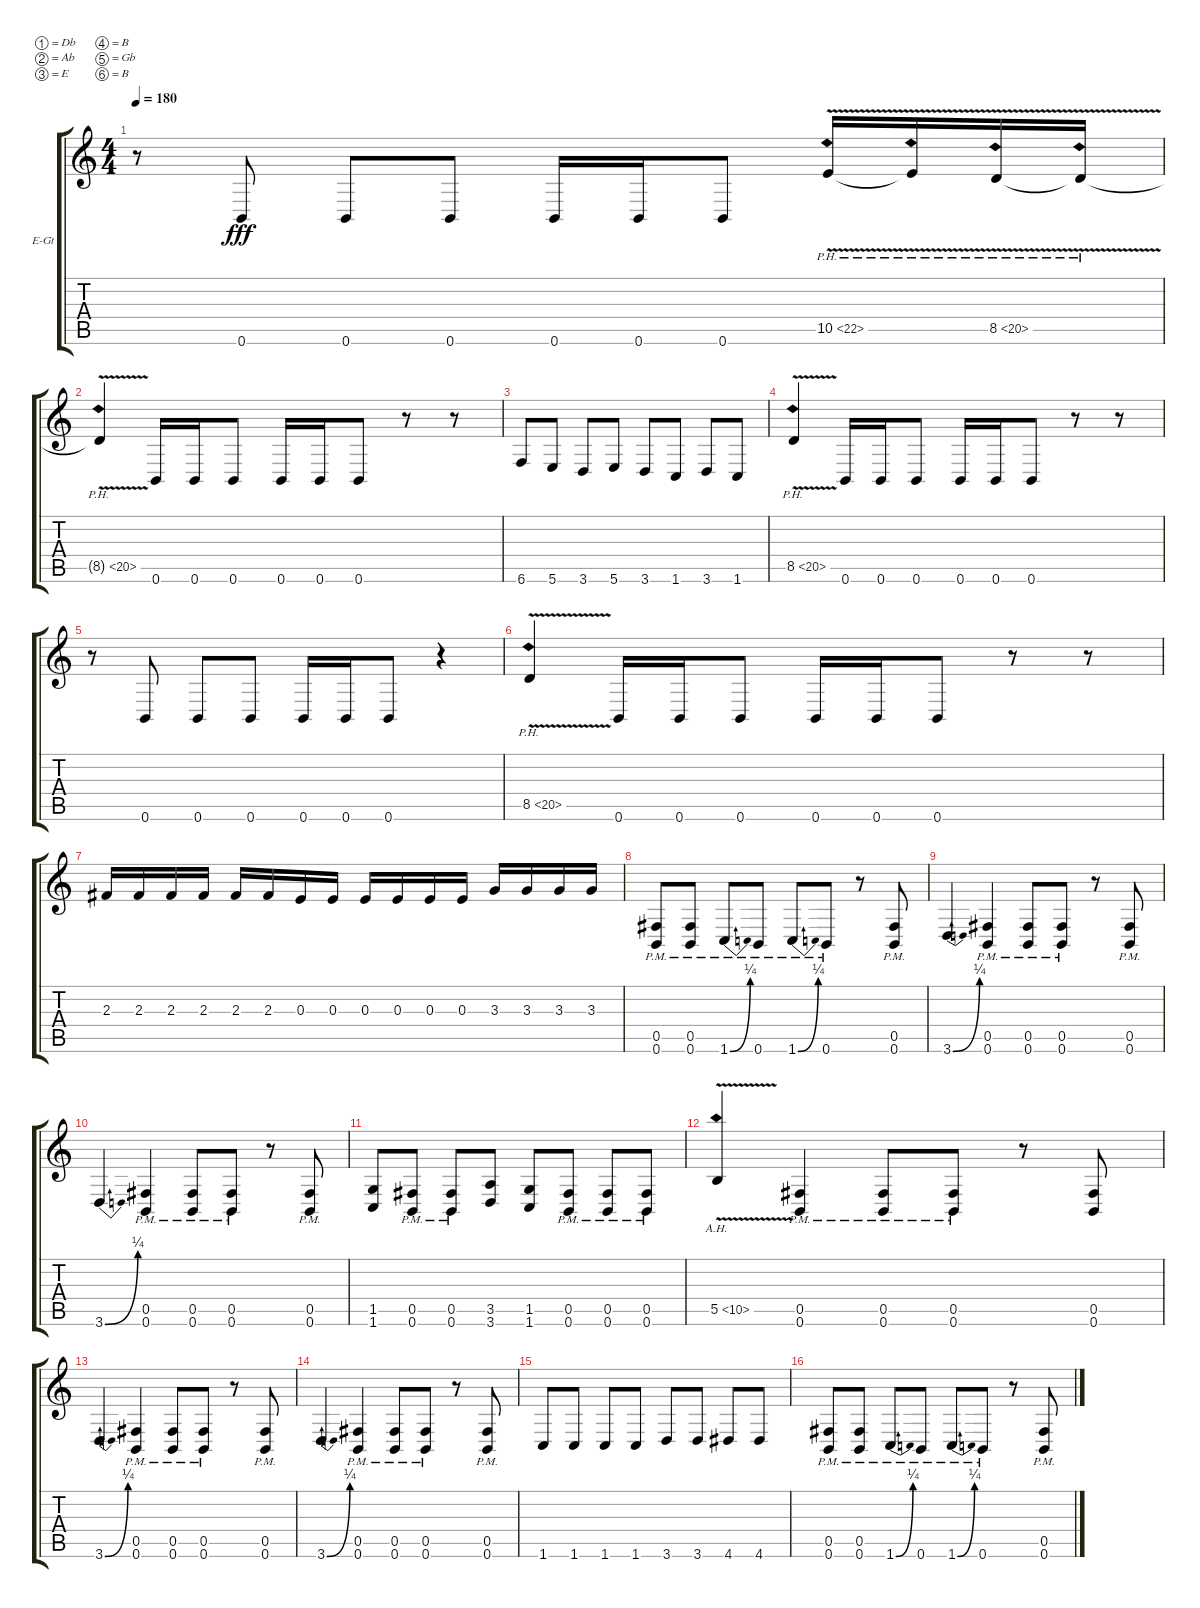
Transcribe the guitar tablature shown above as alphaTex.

\bracketExtendMode groupsimilarinstruments
\firstSystemTrackNameOrientation horizontal
\otherSystemsTrackNameOrientation horizontal
\track ("Guitar #2" "E-Gt") {instrument overdrivenguitar}
\staff {score tabs}
\tuning (Db4 Ab3 E3 B2 Gb2 B1)
\ts (4 4)
\tempo 180
\clef g2
\ks c
r.8{dy fff} 0.6.8 0.6.8 0.6.8 0.6.16 0.6.16 0.6.8 10.5{ph 12 v}.16 10.5{ph 12 v t}.16 8.5{ph 12 v}.16 8.5{ph 12 v t}.16 |
8.5{ph 12 v t}.4 0.6.16 0.6.16 0.6.8 0.6.16 0.6.16 0.6.8 r.8 r.8 |
6.6.8 5.6.8 3.6.8 5.6.8 3.6.8 1.6.8 3.6.8 1.6.8 |
8.5{ph 12 v}.4 0.6.16 0.6.16 0.6.8 0.6.16 0.6.16 0.6.8 r.8 r.8 |
r.8 0.6.8 0.6.8 0.6.8 0.6.16 0.6.16 0.6.8 r.4 |
8.5{ph 12 v}.4 0.6.16 0.6.16 0.6.8 0.6.16 0.6.16 0.6.8 r.8 r.8 |
2.3.16 2.3.16 2.3.16 2.3.16 2.3.16 2.3.16 0.3.16 0.3.16 0.3.16 0.3.16 0.3.16 0.3.16 3.3.16 3.3.16 3.3.16 3.3.16 |
(0.5{pm} 0.6{pm}).8 (0.5{pm} 0.6{pm}).8 1.6{be (bend 0 0 60 1) pm}.8 0.6{pm}.8 1.6{be (bend 0 0 60 1) pm}.8 0.6{pm}.8 r.8 (0.5{pm} 0.6{pm}).8 |
3.6{be (bend 0 0 60 1)}.4 (0.5{pm} 0.6{pm}).4 (0.5{pm} 0.6{pm}).8 (0.5{pm} 0.6{pm}).8 r.8 (0.5{pm} 0.6{pm}).8 |
3.6{be (bend 0 0 60 1)}.4 (0.5{pm} 0.6{pm}).4 (0.5{pm} 0.6{pm}).8 (0.5{pm} 0.6{pm}).8 r.8 (0.5{pm} 0.6{pm}).8 |
(1.5 1.6).8 (0.5{pm} 0.6{pm}).8 (0.5{pm} 0.6{pm}).8 (3.5 3.6).8 (1.5 1.6).8 (0.5{pm} 0.6{pm}).8 (0.5{pm} 0.6{pm}).8 (0.5{pm} 0.6{pm}).8 |
5.5{ah 5 v}.4 (0.5{pm} 0.6{pm}).4 (0.5{pm} 0.6{pm}).8 (0.5{pm} 0.6{pm}).8 r.8 (0.5 0.6).8 |
3.6{be (bend 0 0 60 1)}.4 (0.5{pm} 0.6{pm}).4 (0.5{pm} 0.6{pm}).8 (0.5{pm} 0.6{pm}).8 r.8 (0.5{pm} 0.6{pm}).8 |
3.6{be (bend 0 0 60 1)}.4 (0.5{pm} 0.6{pm}).4 (0.5{pm} 0.6{pm}).8 (0.5{pm} 0.6{pm}).8 r.8 (0.5{pm} 0.6{pm}).8 |
1.6.8 1.6.8 1.6.8 1.6.8 3.6.8 3.6.8 4.6.8 4.6.8 |
(0.5{pm} 0.6{pm}).8 (0.5{pm} 0.6{pm}).8 1.6{be (bend 0 0 60 1) pm}.8 0.6{pm}.8 1.6{be (bend 0 0 60 1) pm}.8 0.6{pm}.8 r.8 (0.5{pm} 0.6{pm}).8
